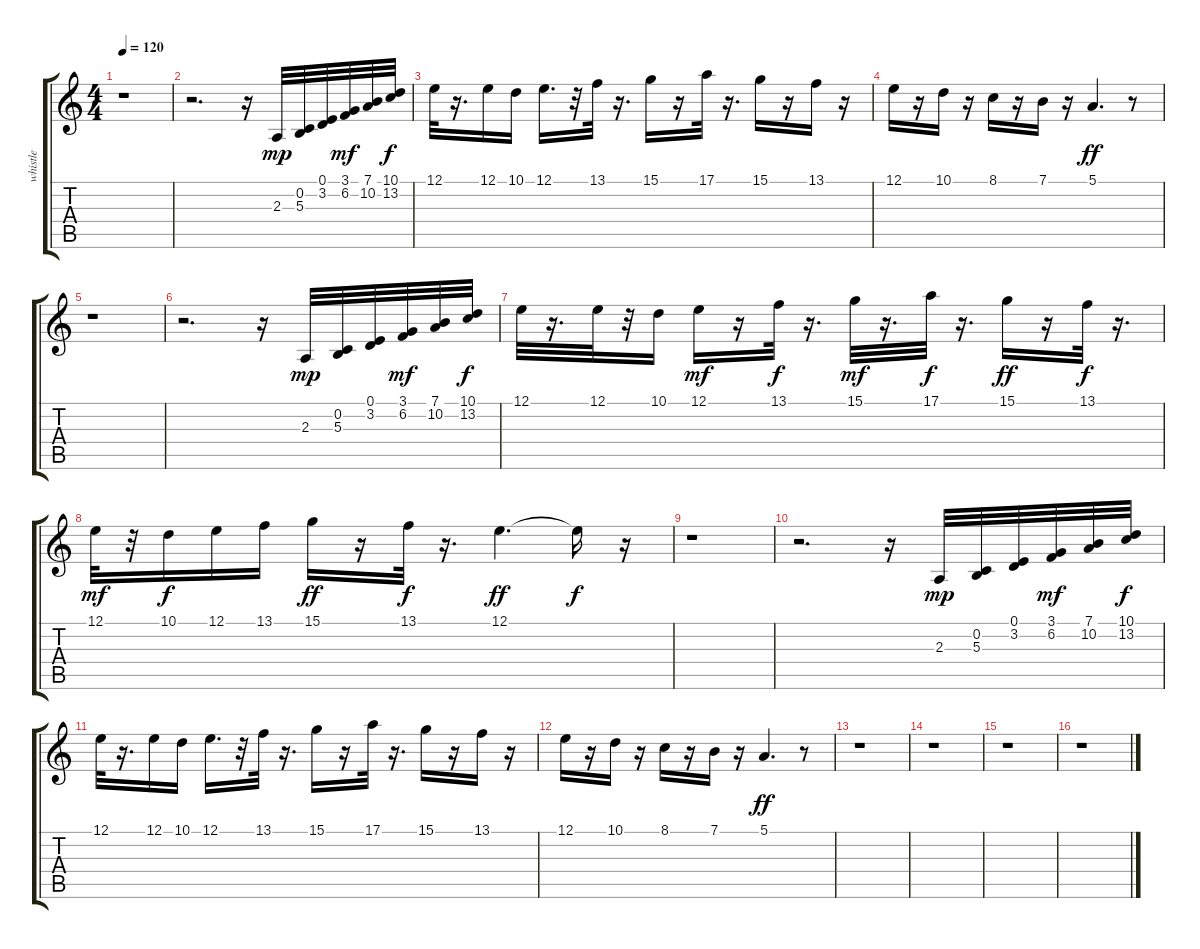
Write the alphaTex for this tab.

\track ("whistle" "whistle") {instrument whistle}
\staff {score tabs}
\tuning (E4 B3 G3 D3 A2 E2) {hide}
\ts (4 4)
\tempo 120
\clef g2
\ks c
r.1{dy f} |
r.2{d} r.16 2.3.32{dy mp} (0.2 5.3).32 (0.1 3.2).32 (3.1 6.2).32{dy mf} (7.1 10.2).32 (10.1 13.2).32{dy f} |
12.1.32 r.16{d} 12.1.16 10.1.16 12.1.16{d} r.32 13.1.32 r.16{d} 15.1.16 r.16 17.1.32 r.16{d} 15.1.16 r.16 13.1.16 r.16 |
12.1.16 r.16 10.1.16 r.16 8.1.16 r.16 7.1.16 r.16 5.1.4{d dy ff} r.8 |
r.1 |
r.2{d} r.16 2.3.32{dy mp} (0.2 5.3).32 (0.1 3.2).32 (3.1 6.2).32{dy mf} (7.1 10.2).32 (10.1 13.2).32{dy f} |
12.1.32 r.16{d} 12.1.32 r.32 10.1.16 12.1.16{dy mf} r.16 13.1.32{dy f} r.16{d} 15.1.32{dy mf} r.16{d} 17.1.32{dy f} r.16{d} 15.1.16{dy ff} r.16 13.1.32{dy f} r.16{d} |
12.1.32{dy mf} r.32 10.1.16{dy f} 12.1.16 13.1.16 15.1.16{dy ff} r.16 13.1.32{dy f} r.16{d} 12.1.4{d dy ff} 12.1{t}.16{dy f} r.16 |
r.1 |
r.2{d} r.16 2.3.32{dy mp} (0.2 5.3).32 (0.1 3.2).32 (3.1 6.2).32{dy mf} (7.1 10.2).32 (10.1 13.2).32{dy f} |
12.1.32 r.16{d} 12.1.16 10.1.16 12.1.16{d} r.32 13.1.32 r.16{d} 15.1.16 r.16 17.1.32 r.16{d} 15.1.16 r.16 13.1.16 r.16 |
12.1.16 r.16 10.1.16 r.16 8.1.16 r.16 7.1.16 r.16 5.1.4{d dy ff} r.8 |
r.1 |
r.1 |
r.1 |
r.1
